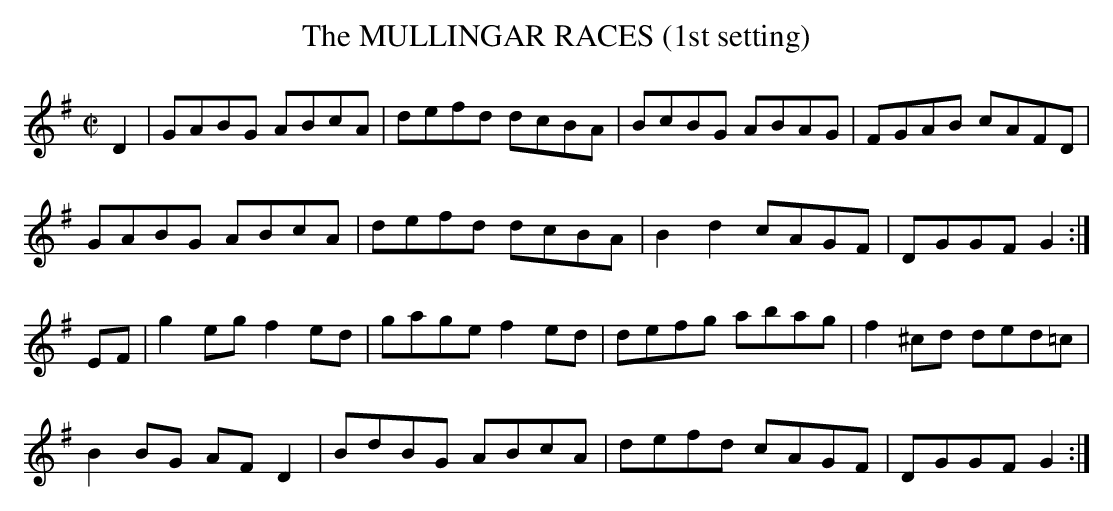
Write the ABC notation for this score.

X:1
T:MULLINGAR RACES (1st setting), The
M:C|
L:1/8
K:G
D2|GABG ABcA|defd dcBA|BcBG ABAG|FGAB cAFD|
GABG ABcA|defd dcBA|B2d2 cAGF|DGGF G2:|
EF|g2eg f2ed|gage f2ed|defg abag|f2^cd ded=c|
B2BG AFD2|BdBG ABcA|defd cAGF|DGGF G2:|
